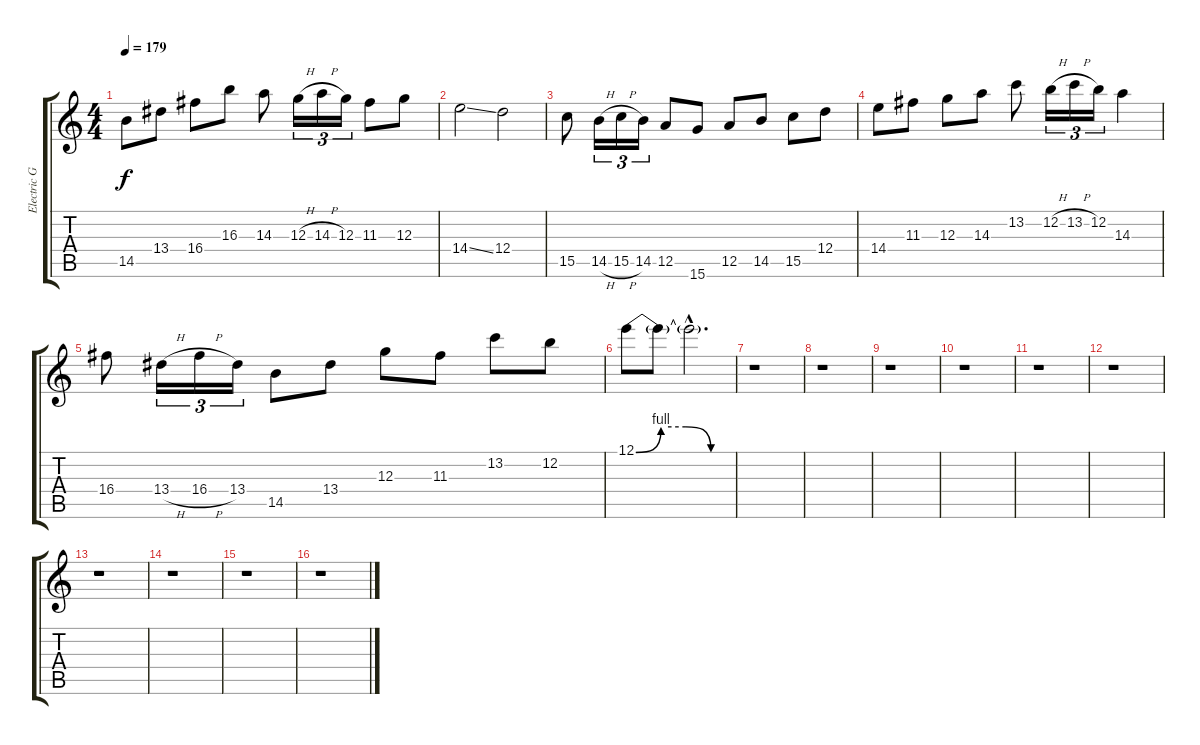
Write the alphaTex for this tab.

\track ("Electric Guitar 4" "Electric G") {instrument electricguitarclean}
\staff {score tabs}
\tuning (E4 B3 G3 D3 A2 E2) {hide}
\ts (4 4)
\tempo 179
\clef g2
\ks c
14.5.8{dy f} 13.4.8 16.4.8 16.3.8 14.3.8 12.3{h}.16{tu (3 2)} 14.3{h}.16{tu (3 2)} 12.3.16{tu (3 2)} 11.3.8 12.3.8 |
14.4{ss}.2 12.4.2 |
15.5.8 14.5{h}.16{tu (3 2)} 15.5{h}.16{tu (3 2)} 14.5.16{tu (3 2)} 12.5.8 15.6.8 12.5.8 14.5.8 15.5.8 12.4.8 |
14.4.8 11.3.8 12.3.8 14.3.8 13.2.8 12.2{h}.16{tu (3 2)} 13.2{h}.16{tu (3 2)} 12.2.16{tu (3 2)} 14.3.4 |
16.4.8 13.4{h}.16{tu (3 2)} 16.4{h}.16{tu (3 2)} 13.4.16{tu (3 2)} 14.5.8 13.4.8 12.3.8 11.3.8 13.2.8 12.2.8 |
12.1{be (custom 0 0 15 4 30 4 45 0 60 0)}.8 12.1{t}.8 12.1{hac t}.2{d} |
r.1 |
r.1 |
r.1 |
r.1 |
r.1 |
r.1 |
r.1 |
r.1 |
r.1 |
r.1
